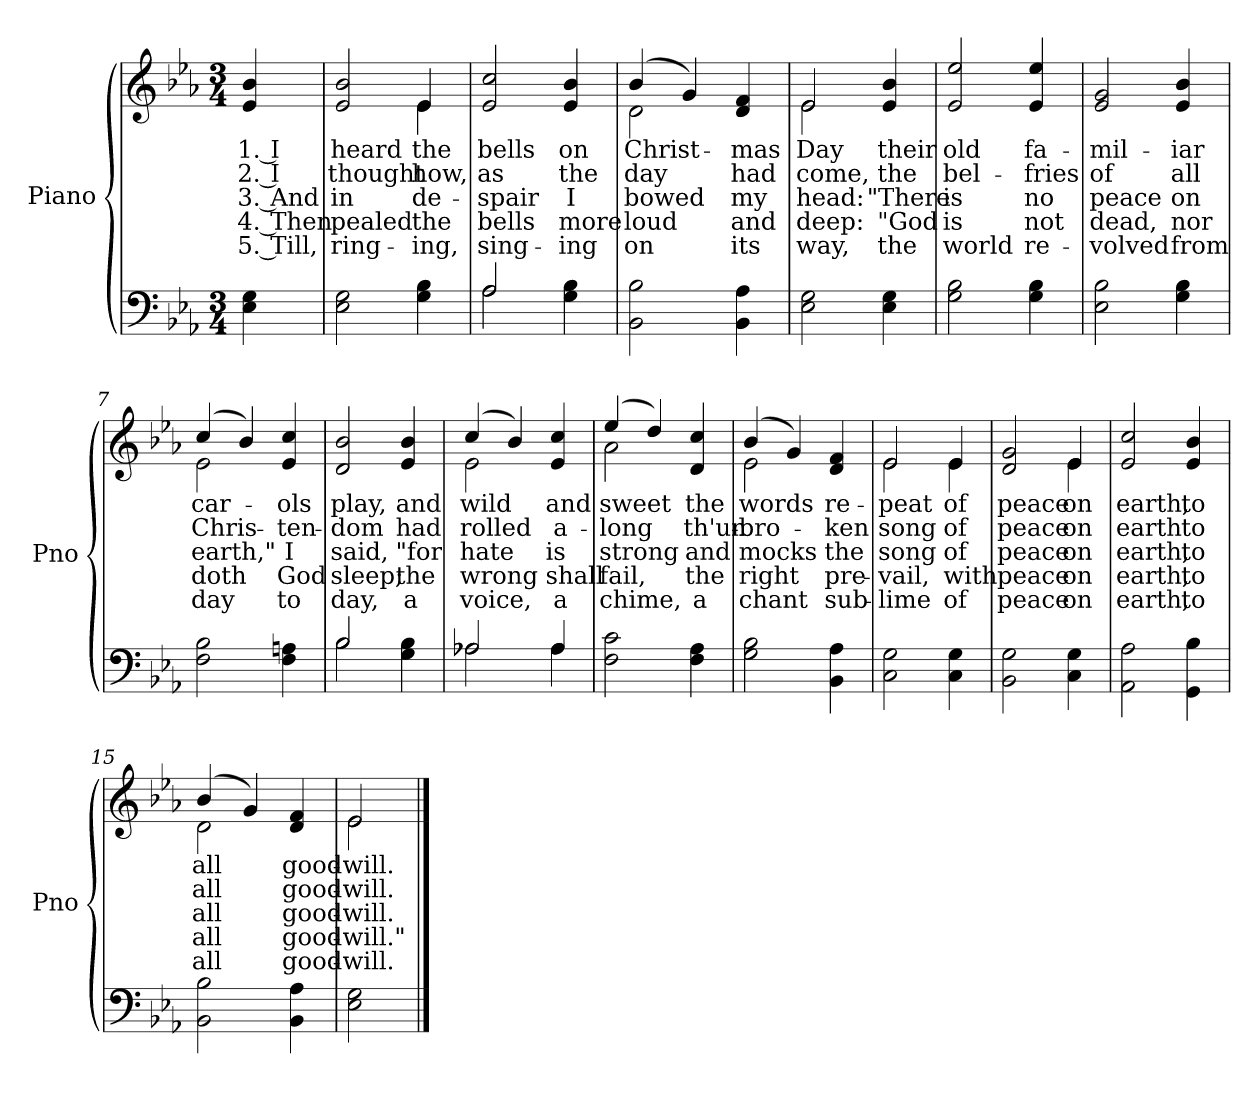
**kern	**kern	**text	**text	**text	**text	**text
*part2	*part1	*part1	*part1	*part1	*part1	*part1
*staff2	*staff1	*staff1	*staff1	*staff1	*staff1	*staff1
*I"Piano	*I"Piano	*	*	*	*	*
*I'Pno	*I'Pno	*	*	*	*	*
*clefF4	*clefG2	*	*	*	*	*
*k[b-e-a-]	*k[b-e-a-]	*	*	*	*	*
*M3/4	*M3/4	*	*	*	*	*
*MM168	*MM168	*	*	*	*	*
=	=	=	=	=	=	=
!	!	!LO:LY:b	!LO:LY:b	!LO:LY:b	!LO:LY:b	!LO:LY:b
4E-\ 4G\	4e-/ 4b-/	1. I	2. I	3. And	4. Then	5. Till,
=1	=1	=1	=1	=1	=1	=1
!	!	!LO:LY:b	!LO:LY:b	!LO:LY:b	!LO:LY:b	!LO:LY:b
*	*^	*	*	*	*	*
2E-\ 2G\	2e-/ 2b-/	2ryy	heard	thought	in	pealed	ring-
!	!	!	!LO:LY:b	!LO:LY:b	!LO:LY:b	!LO:LY:b	!LO:LY:b
4G\ 4B-\	4e-/	4e-\	the	how,	de-	the	-ing,
=2	=2	=2	=2	=2	=2	=2	=2
*^	*	*	*	*	*	*	*
!	!	!	!	!LO:LY:b	!LO:LY:b	!LO:LY:b	!LO:LY:b	!LO:LY:b
*	*	*v	*v	*	*	*	*	*
2A-/	2A-\	2e-/ 2cc/	bells	as	-spair	bells	sing-
!	!	!	!LO:LY:b	!LO:LY:b	!LO:LY:b	!LO:LY:b	!LO:LY:b
4G\ 4B-\	4ryy	4e-/ 4b-/	on	the	I	more	-ing
=3	=3	=3	=3	=3	=3	=3	=3
!	!	!	!LO:LY:b	!LO:LY:b	!LO:LY:b	!LO:LY:b	!LO:LY:b
*v	*v	*^	*	*	*	*	*
2BB-\ 2B-\	(>4b-/	2d\	Christ-	day	bowed	loud	on
.	4g/)	.	.	.	.	.	.
!	!	!	!LO:LY:b	!LO:LY:b	!LO:LY:b	!LO:LY:b	!LO:LY:b
4BB-\ 4A-\	4d/ 4f/	4ryy	-mas	had	my	and	its
=4	=4	=4	=4	=4	=4	=4	=4
!	!	!	!LO:LY:b	!LO:LY:b	!LO:LY:b	!LO:LY:b	!LO:LY:b
2E-\ 2G\	2e-/	2e-\	Day	come,	head:	deep:	way,
!	!	!	!LO:LY:b	!LO:LY:b	!LO:LY:b	!LO:LY:b	!LO:LY:b
4E-\ 4G\	4e-/ 4b-/	4ryy	their	the	"There	"God	the
=5	=5	=5	=5	=5	=5	=5	=5
!	!	!	!LO:LY:b	!LO:LY:b	!LO:LY:b	!LO:LY:b	!LO:LY:b
*	*v	*v	*	*	*	*	*
2G\ 2B-\	2e-/ 2ee-/	old	bel-	is	is	world
!	!	!LO:LY:b	!LO:LY:b	!LO:LY:b	!LO:LY:b	!LO:LY:b
4G\ 4B-\	4e-/ 4ee-/	fa-	-fries	no	not	re-
!!LO:LB:g=z
=6	=6	=6	=6	=6	=6	=6
!	!	!LO:LY:b	!LO:LY:b	!LO:LY:b	!LO:LY:b	!LO:LY:b
2E-\ 2B-\	2e-/ 2g/	-mil-	of	peace	dead,	-volved
!	!	!LO:LY:b	!LO:LY:b	!LO:LY:b	!LO:LY:b	!LO:LY:b
4G\ 4B-\	4e-/ 4b-/	-iar	all	on	nor	from
=7	=7	=7	=7	=7	=7	=7
!	!	!LO:LY:b	!LO:LY:b	!LO:LY:b	!LO:LY:b	!LO:LY:b
*	*^	*	*	*	*	*
2F\ 2B-\	(>4cc/	2e-\	car-	Chris-	earth,"	doth	day
.	4b-/)	.	.	.	.	.	.
!	!	!	!LO:LY:b	!LO:LY:b	!LO:LY:b	!LO:LY:b	!LO:LY:b
4F\ 4An\	4e-/ 4cc/	4ryy	-ols	-ten-	I	God	to
=8	=8	=8	=8	=8	=8	=8	=8
*^	*	*	*	*	*	*	*
!	!	!	!	!LO:LY:b	!LO:LY:b	!LO:LY:b	!LO:LY:b	!LO:LY:b
*	*	*v	*v	*	*	*	*	*
2B-/	2B-\	2d/ 2b-/	play,	-dom	said,	sleep;	day,
!	!	!	!LO:LY:b	!LO:LY:b	!LO:LY:b	!LO:LY:b	!LO:LY:b
4G\ 4B-\	4ryy	4e-/ 4b-/	and	had	"for	the	a
=9	=9	=9	=9	=9	=9	=9	=9
!	!	!	!LO:LY:b	!LO:LY:b	!LO:LY:b	!LO:LY:b	!LO:LY:b
*	*	*^	*	*	*	*	*
2A-X/	2A-X\	(>4cc/	2e-\	wild	rolled	hate	wrong	voice,
.	.	4b-/)	.	.	.	.	.	.
!	!	!	!	!LO:LY:b	!LO:LY:b	!LO:LY:b	!LO:LY:b	!LO:LY:b
4A-/	4A-\	4e-/ 4cc/	4ryy	and	a-	is	shall	a
=10	=10	=10	=10	=10	=10	=10	=10	=10
!	!	!	!	!LO:LY:b	!LO:LY:b	!LO:LY:b	!LO:LY:b	!LO:LY:b
*v	*v	*	*	*	*	*	*	*
2F\ 2c\	(>4ee-/	2a-\	sweet	-long	strong	fail,	chime,
.	4dd/)	.	.	.	.	.	.
!	!	!	!LO:LY:b	!LO:LY:b	!LO:LY:b	!LO:LY:b	!LO:LY:b
4F\ 4A-\	4d/ 4cc/	4ryy	the	th'un-	and	the	a
!!LO:LB:g=z	!!
=11	=11	=11	=11	=11	=11	=11	=11
!	!	!	!LO:LY:b	!LO:LY:b	!LO:LY:b	!LO:LY:b	!LO:LY:b
2G\ 2B-\	(>4b-/	2e-\	words	-bro-	mocks	right	chant
.	4g/)	.	.	.	.	.	.
!	!	!	!LO:LY:b	!LO:LY:b	!LO:LY:b	!LO:LY:b	!LO:LY:b
4BB-\ 4A-\	4d/ 4f/	4ryy	re-	-ken	the	pre-	sub-
=12	=12	=12	=12	=12	=12	=12	=12
!	!	!	!LO:LY:b	!LO:LY:b	!LO:LY:b	!LO:LY:b	!LO:LY:b
2C\ 2G\	2e-/	2e-\	-peat	song	song	-vail,	-lime
!	!	!	!LO:LY:b	!LO:LY:b	!LO:LY:b	!LO:LY:b	!LO:LY:b
4C\ 4G\	4e-/	4e-\	of	of	of	with	of
=13	=13	=13	=13	=13	=13	=13	=13
!	!	!	!LO:LY:b	!LO:LY:b	!LO:LY:b	!LO:LY:b	!LO:LY:b
2BB-\ 2G\	2d/ 2g/	2ryy	peace	peace	peace	peace	peace
!	!	!	!LO:LY:b	!LO:LY:b	!LO:LY:b	!LO:LY:b	!LO:LY:b
4C\ 4G\	4e-/	4e-\	on	on	on	on	on
=14	=14	=14	=14	=14	=14	=14	=14
!	!	!	!LO:LY:b	!LO:LY:b	!LO:LY:b	!LO:LY:b	!LO:LY:b
*	*v	*v	*	*	*	*	*
2AA-\ 2A-\	2e-/ 2cc/	earth,	earth	earth,	earth,	earth,
!	!	!LO:LY:b	!LO:LY:b	!LO:LY:b	!LO:LY:b	!LO:LY:b
4GG\ 4B-\	4e-/ 4b-/	to	to	to	to	to
=15	=15	=15	=15	=15	=15	=15
!	!	!LO:LY:b	!LO:LY:b	!LO:LY:b	!LO:LY:b	!LO:LY:b
*	*^	*	*	*	*	*
2BB-\ 2B-\	(>4b-/	2d\	all	all	all	all	all
.	4g/)	.	.	.	.	.	.
!	!	!	!LO:LY:b	!LO:LY:b	!LO:LY:b	!LO:LY:b	!LO:LY:b
4BB-\ 4A-\	4d/ 4f/	4ryy	good-	good-	good-	good-	good-
=16	=16	=16	=16	=16	=16	=16	=16
!	!	!	!LO:LY:b	!LO:LY:b	!LO:LY:b	!LO:LY:b	!LO:LY:b
2E-\ 2G\	2e-/	2e-\	-will.	-will.	-will.	-will."	-will.
*	*v	*v	*	*	*	*	*
==	==	==	==	==	==	==
*-	*-	*-	*-	*-	*-	*-
